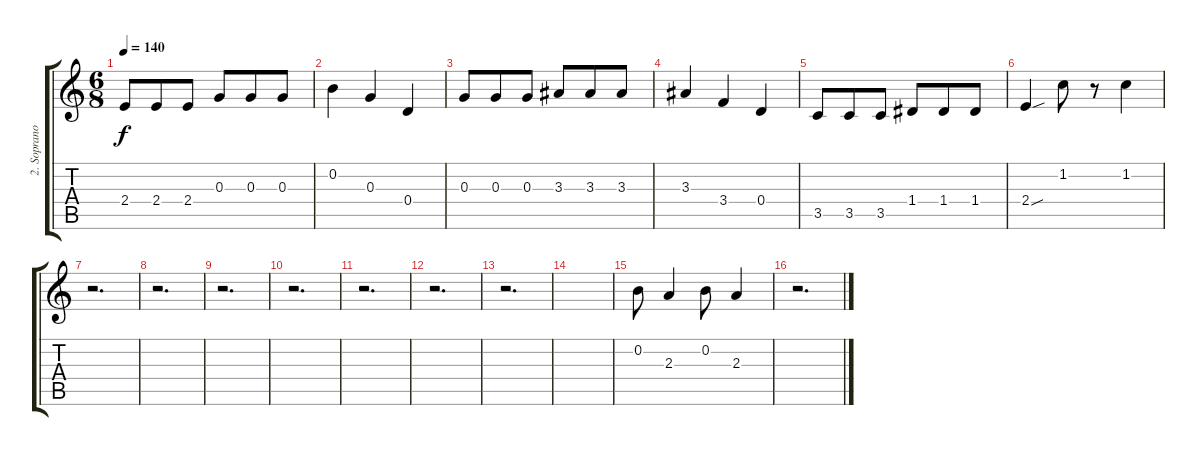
\track ("2. Soprano" "2. Soprano") {instrument acousticguitarsteel}
\staff {score tabs}
\tuning (E4 B3 G3 D3 A2 E2) {hide}
\ts (6 8)
\tempo 140
\clef g2
\ks c
2.4.8{dy f} 2.4.8 2.4.8 0.3.8 0.3.8 0.3.8 |
0.2.4 0.3.4 0.4.4 |
0.3.8 0.3.8 0.3.8 3.3.8 3.3.8 3.3.8 |
3.3.4 3.4.4 0.4.4 |
3.5.8 3.5.8 3.5.8 1.4.8 1.4.8 1.4.8 |
2.4{sou}.4 1.2.8 r.8 1.2.4 |
r.2{d} |
r.2{d} |
r.2{d} |
r.2{d} |
r.2{d} |
r.2{d} |
r.2{d} |
|
0.2.8 2.3.4 0.2.8 2.3.4 |
r.2{d}
